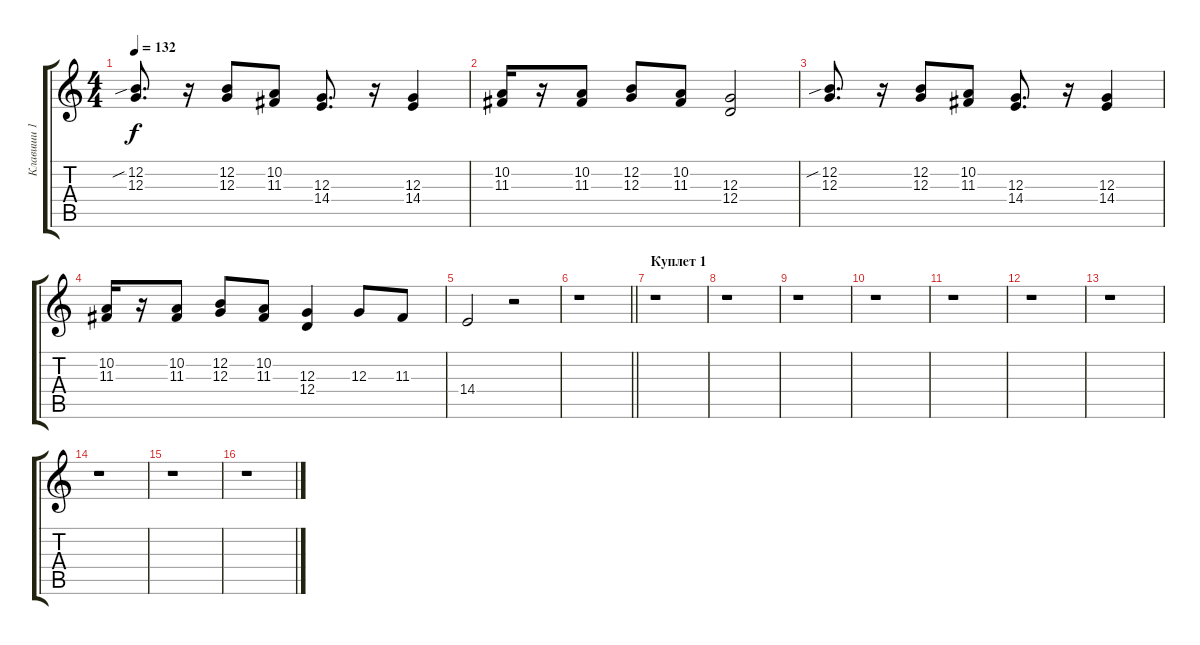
\track ("Клавиши 1" "Клавиши 1") {instrument accordion}
\staff {score tabs}
\tuning (E4 B3 G3 D3 A2 E2) {hide}
\ts (4 4)
\tempo 132
\clef g2
\ks c
(12.2{sib} 12.3).8{d dy f} r.16 (12.2 12.3).8 (10.2 11.3).8 (12.3 14.4).8{d} r.16 (12.3 14.4).4 |
(10.2 11.3).16 r.16 (10.2 11.3).8 (12.2 12.3).8 (10.2 11.3).8 (12.3 12.4).2 |
(12.2{sib} 12.3).8{d} r.16 (12.2 12.3).8 (10.2 11.3).8 (12.3 14.4).8{d} r.16 (12.3 14.4).4 |
(10.2 11.3).16 r.16 (10.2 11.3).8 (12.2 12.3).8 (10.2 11.3).8 (12.3 12.4).4 12.3.8 11.3.8 |
14.4.2 r.2 |
\barLineRight lightlight
r.1 |
\section ("" "Куплет 1")
r.1 |
r.1 |
r.1 |
r.1 |
r.1 |
r.1 |
r.1 |
r.1 |
r.1 |
r.1
